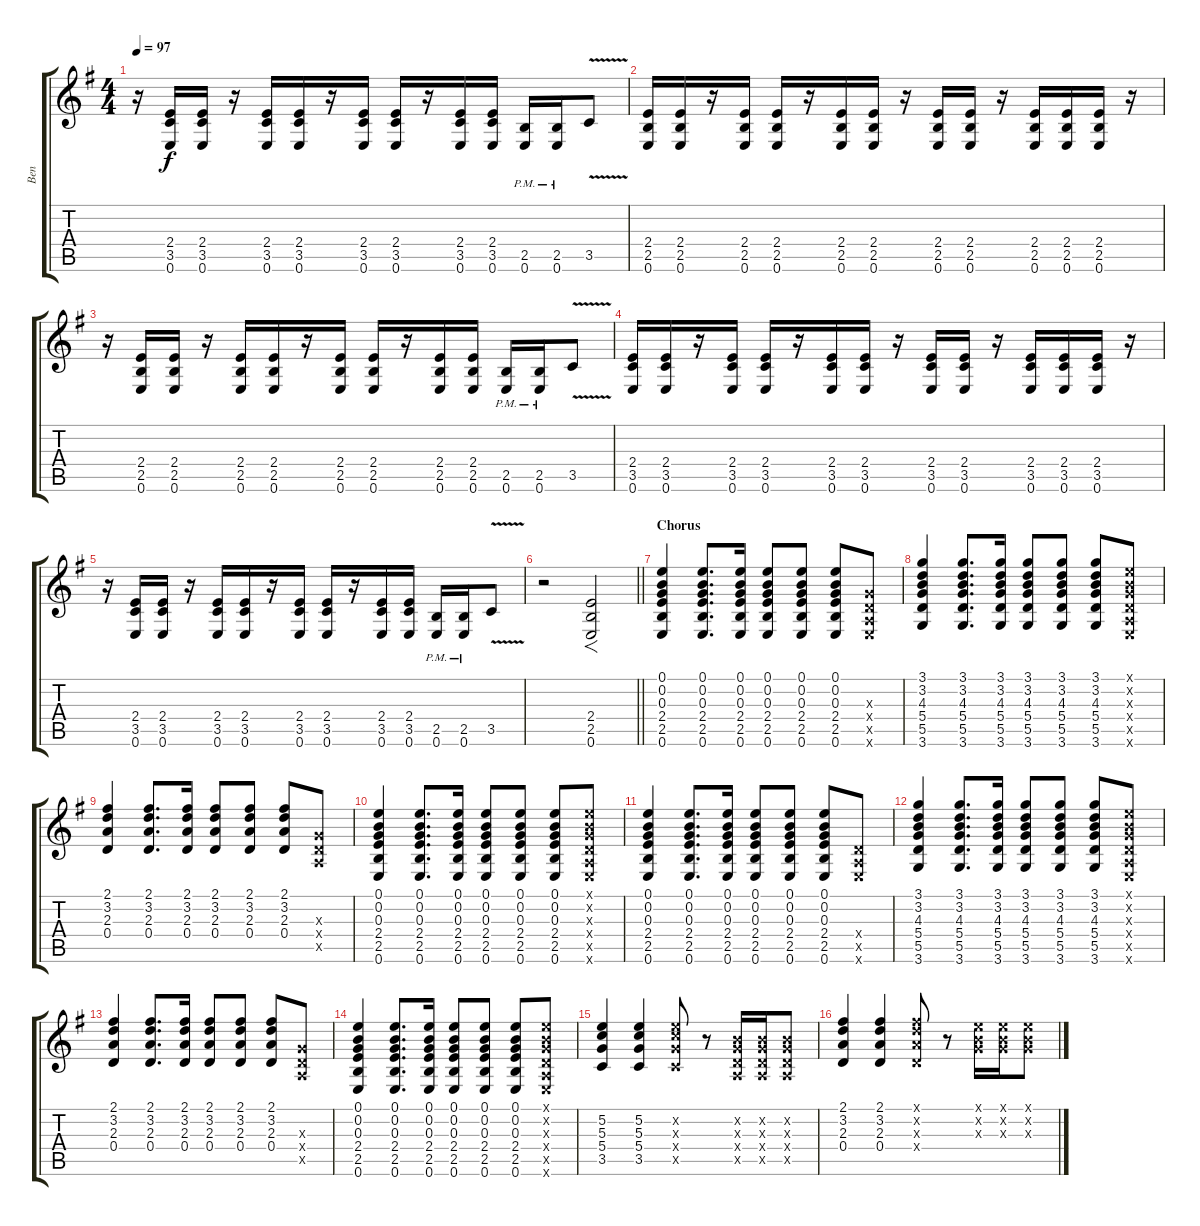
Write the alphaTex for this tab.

\track ("Ben" "Ben") {instrument distortionguitar}
\staff {score tabs}
\tuning (E4 B3 G3 D3 A2 E2) {hide}
\ts (4 4)
\tempo 97
\clef g2
\ks g
r.16{dy f} (2.4 3.5 0.6).16 (2.4 3.5 0.6).16 r.16 (2.4 3.5 0.6).16 (2.4 3.5 0.6).16 r.16 (2.4 3.5 0.6).16 (2.4 3.5 0.6).16 r.16 (2.4 3.5 0.6).16 (2.4 3.5 0.6).16 (2.5{pm} 0.6{pm}).16 (2.5{pm} 0.6{pm}).16 3.5{v}.8 |
(2.4 2.5 0.6).16{volume 13} (2.4 2.5 0.6).16 r.16 (2.4 2.5 0.6).16 (2.4 2.5 0.6).16 r.16 (2.4 2.5 0.6).16 (2.4 2.5 0.6).16 r.16 (2.4 2.5 0.6).16 (2.4 2.5 0.6).16 r.16 (2.4 2.5 0.6).16 (2.4 2.5 0.6).16 (2.4 2.5 0.6).16 r.16 |
r.16 (2.4 2.5 0.6).16 (2.4 2.5 0.6).16 r.16 (2.4 2.5 0.6).16 (2.4 2.5 0.6).16 r.16 (2.4 2.5 0.6).16 (2.4 2.5 0.6).16 r.16 (2.4 2.5 0.6).16 (2.4 2.5 0.6).16 (2.5{pm} 0.6{pm}).16 (2.5{pm} 0.6{pm}).16 3.5{v}.8 |
(2.4 3.5 0.6).16 (2.4 3.5 0.6).16 r.16 (2.4 3.5 0.6).16 (2.4 3.5 0.6).16 r.16 (2.4 3.5 0.6).16 (2.4 3.5 0.6).16 r.16 (2.4 3.5 0.6).16 (2.4 3.5 0.6).16 r.16 (2.4 3.5 0.6).16 (2.4 3.5 0.6).16 (2.4 3.5 0.6).16 r.16 |
r.16 (2.4 3.5 0.6).16 (2.4 3.5 0.6).16 r.16 (2.4 3.5 0.6).16 (2.4 3.5 0.6).16 r.16 (2.4 3.5 0.6).16 (2.4 3.5 0.6).16 r.16 (2.4 3.5 0.6).16 (2.4 3.5 0.6).16 (2.5{pm} 0.6{pm}).16 (2.5{pm} 0.6{pm}).16 3.5{v}.8 |
\barLineRight lightlight
r.2 (2.4 2.5 0.6).2{f} |
\section ("" "Chorus")
(0.1 0.2 0.3 2.4 2.5 0.6).4{volume 10} (0.1 0.2 0.3 2.4 2.5 0.6).8{d} (0.1 0.2 0.3 2.4 2.5 0.6).16 (0.1 0.2 0.3 2.4 2.5 0.6).8 (0.1 0.2 0.3 2.4 2.5 0.6).8 (0.1 0.2 0.3 2.4 2.5 0.6).8 (0.3{x} 0.4{x} 0.5{x} 0.6{x}).8 |
(3.1 3.2 4.3 5.4 5.5 3.6).4 (3.1 3.2 4.3 5.4 5.5 3.6).8{d} (3.1 3.2 4.3 5.4 5.5 3.6).16 (3.1 3.2 4.3 5.4 5.5 3.6).8 (3.1 3.2 4.3 5.4 5.5 3.6).8 (3.1 3.2 4.3 5.4 5.5 3.6).8 (0.1{x} 0.2{x} 0.3{x} 0.4{x} 0.5{x} 0.6{x}).8 |
(2.1 3.2 2.3 0.4).4 (2.1 3.2 2.3 0.4).8{d} (2.1 3.2 2.3 0.4).16 (2.1 3.2 2.3 0.4).8 (2.1 3.2 2.3 0.4).8 (2.1 3.2 2.3 0.4).8 (0.3{x} 0.4{x} 0.5{x}).8 |
(0.1 0.2 0.3 2.4 2.5 0.6).4 (0.1 0.2 0.3 2.4 2.5 0.6).8{d} (0.1 0.2 0.3 2.4 2.5 0.6).16 (0.1 0.2 0.3 2.4 2.5 0.6).8 (0.1 0.2 0.3 2.4 2.5 0.6).8 (0.1 0.2 0.3 2.4 2.5 0.6).8 (0.1{x} 0.2{x} 0.3{x} 0.4{x} 0.5{x} 0.6{x}).8 |
(0.1 0.2 0.3 2.4 2.5 0.6).4 (0.1 0.2 0.3 2.4 2.5 0.6).8{d} (0.1 0.2 0.3 2.4 2.5 0.6).16 (0.1 0.2 0.3 2.4 2.5 0.6).8 (0.1 0.2 0.3 2.4 2.5 0.6).8 (0.1 0.2 0.3 2.4 2.5 0.6).8 (0.4{x} 0.5{x} 0.6{x}).8 |
(3.1 3.2 4.3 5.4 5.5 3.6).4 (3.1 3.2 4.3 5.4 5.5 3.6).8{d} (3.1 3.2 4.3 5.4 5.5 3.6).16 (3.1 3.2 4.3 5.4 5.5 3.6).8 (3.1 3.2 4.3 5.4 5.5 3.6).8 (3.1 3.2 4.3 5.4 5.5 3.6).8 (0.1{x} 0.2{x} 0.3{x} 0.4{x} 0.5{x} 0.6{x}).8 |
(2.1 3.2 2.3 0.4).4 (2.1 3.2 2.3 0.4).8{d} (2.1 3.2 2.3 0.4).16 (2.1 3.2 2.3 0.4).8 (2.1 3.2 2.3 0.4).8 (2.1 3.2 2.3 0.4).8 (0.3{x} 0.4{x} 0.5{x}).8 |
(0.1 0.2 0.3 2.4 2.5 0.6).4 (0.1 0.2 0.3 2.4 2.5 0.6).8{d} (0.1 0.2 0.3 2.4 2.5 0.6).16 (0.1 0.2 0.3 2.4 2.5 0.6).8 (0.1 0.2 0.3 2.4 2.5 0.6).8 (0.1 0.2 0.3 2.4 2.5 0.6).8 (0.1{x} 0.2{x} 0.3{x} 0.4{x} 0.5{x} 0.6{x}).8 |
(5.2 5.3 5.4 3.5).4{volume 13} (5.2 5.3 5.4 3.5).4 (5.2{x} 5.3{x} 5.4{x} 3.5{x}).8 r.8 (0.2{x} 0.3{x} 0.4{x} 0.5{x}).16 (0.2{x} 0.3{x} 0.4{x} 0.5{x}).16 (0.2{x} 0.3{x} 0.4{x} 0.5{x}).8 |
(2.1 3.2 2.3 0.4).4 (2.1 3.2 2.3 0.4).4 (2.1{x} 3.2{x} 2.3{x} 0.4{x}).8 r.8 (0.1{x} 0.2{x} 0.3{x}).16 (0.1{x} 0.2{x} 0.3{x}).16 (0.1{x} 0.2{x} 0.3{x}).8
